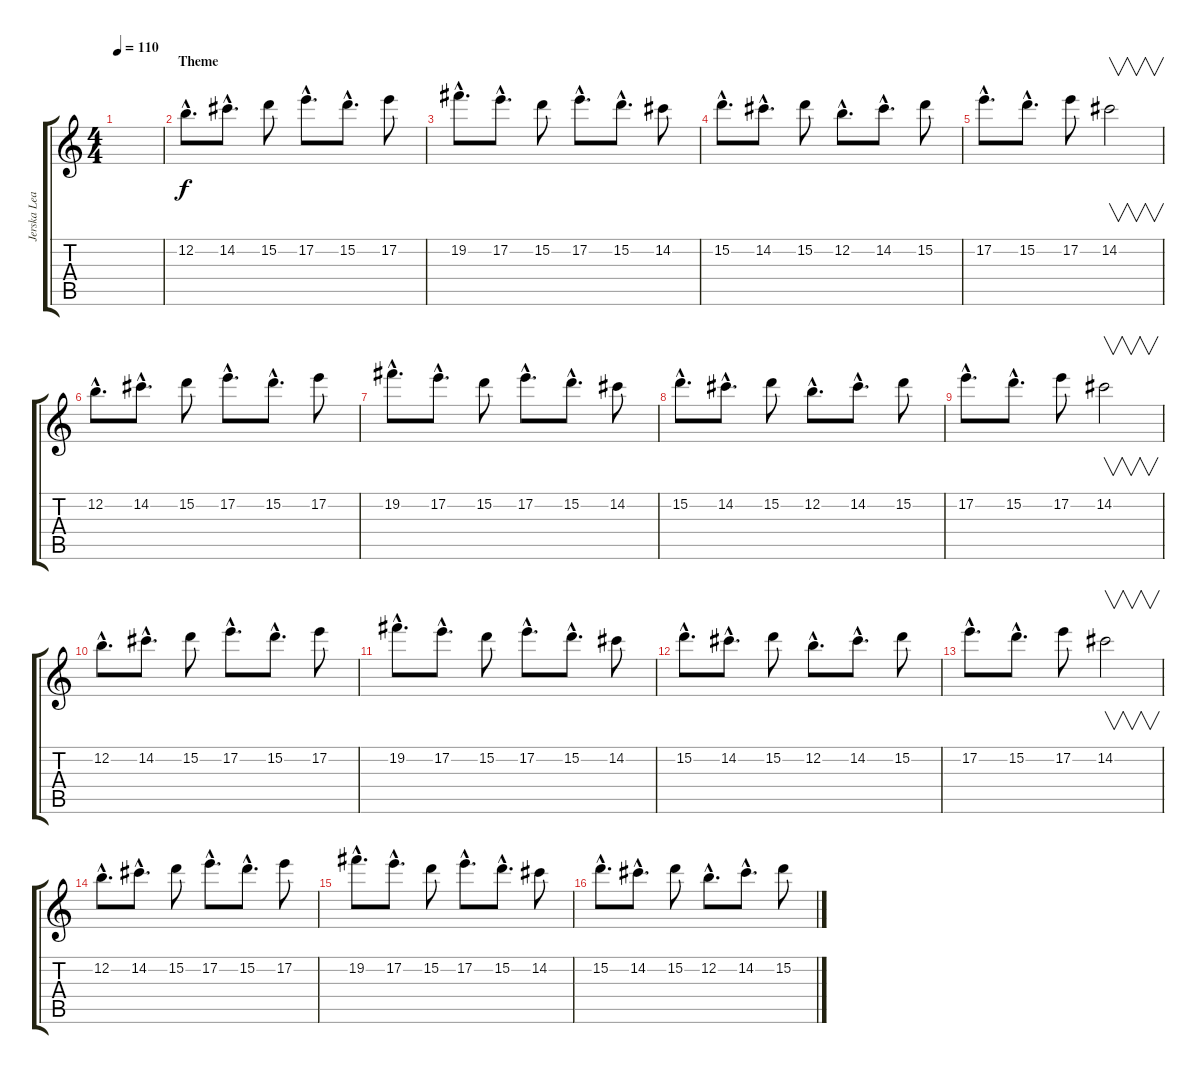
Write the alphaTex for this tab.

\track ("Jerska Lead" "Jerska Lea") {instrument distortionguitar}
\staff {score tabs}
\tuning (E4 B3 G3 D3 A2 E2) {hide}
\ts (4 4)
\tempo 110
\clef g2
\ks c
|
\section ("" "Theme")
12.2{hac}.8{d} 14.2{hac}.8{d} 15.2.8 17.2{hac}.8{d} 15.2{hac}.8{d} 17.2.8 |
19.2{hac}.8{d} 17.2{hac}.8{d} 15.2.8 17.2{hac}.8{d} 15.2{hac}.8{d} 14.2.8 |
15.2{hac}.8{d} 14.2{hac}.8{d} 15.2.8 12.2{hac}.8{d} 14.2{hac}.8{d} 15.2.8 |
17.2{hac}.8{d} 15.2{hac}.8{d} 17.2.8 14.2.2{v} |
12.2{hac}.8{d} 14.2{hac}.8{d} 15.2.8 17.2{hac}.8{d} 15.2{hac}.8{d} 17.2.8 |
19.2{hac}.8{d} 17.2{hac}.8{d} 15.2.8 17.2{hac}.8{d} 15.2{hac}.8{d} 14.2.8 |
15.2{hac}.8{d} 14.2{hac}.8{d} 15.2.8 12.2{hac}.8{d} 14.2{hac}.8{d} 15.2.8 |
17.2{hac}.8{d} 15.2{hac}.8{d} 17.2.8 14.2.2{v} |
12.2{hac}.8{d} 14.2{hac}.8{d} 15.2.8 17.2{hac}.8{d} 15.2{hac}.8{d} 17.2.8 |
19.2{hac}.8{d} 17.2{hac}.8{d} 15.2.8 17.2{hac}.8{d} 15.2{hac}.8{d} 14.2.8 |
15.2{hac}.8{d} 14.2{hac}.8{d} 15.2.8 12.2{hac}.8{d} 14.2{hac}.8{d} 15.2.8 |
17.2{hac}.8{d} 15.2{hac}.8{d} 17.2.8 14.2.2{v} |
12.2{hac}.8{d} 14.2{hac}.8{d} 15.2.8 17.2{hac}.8{d} 15.2{hac}.8{d} 17.2.8 |
19.2{hac}.8{d} 17.2{hac}.8{d} 15.2.8 17.2{hac}.8{d} 15.2{hac}.8{d} 14.2.8 |
15.2{hac}.8{d} 14.2{hac}.8{d} 15.2.8 12.2{hac}.8{d} 14.2{hac}.8{d} 15.2.8
